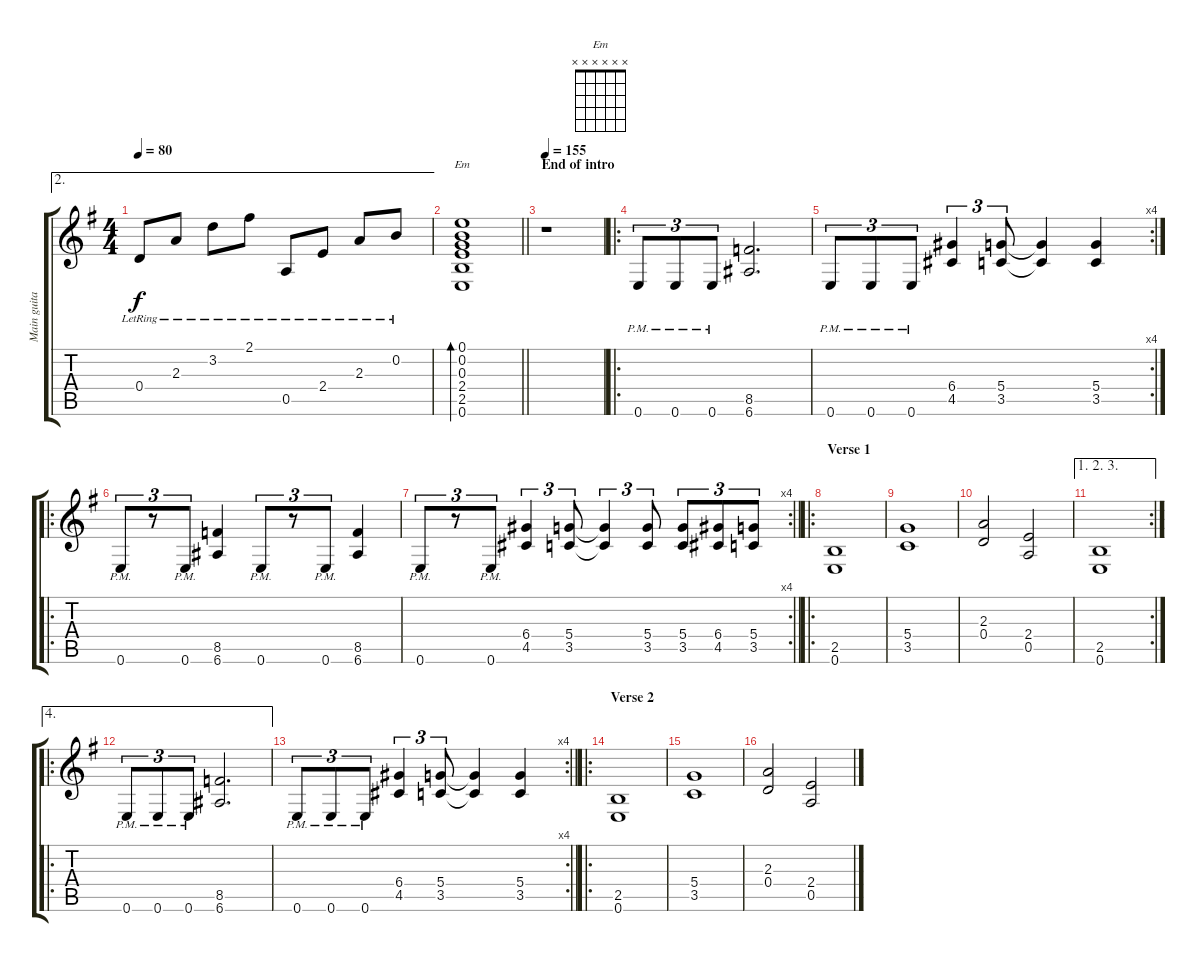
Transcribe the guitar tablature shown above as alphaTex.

\track ("Main guitar" "Main guita") {instrument acousticguitarsteel}
\staff {score tabs}
\tuning (E4 B3 G3 D3 A2 E2) {hide}
\chord ("Em" x x x x x x)
\ae 2
\ts (4 4)
\tempo 80
\clef g2
\ks eminor
0.4{lr}.8{dy f} 2.3{lr}.8 3.2{lr}.8 2.1{lr}.8 0.5{lr}.8 2.4{lr}.8 2.3{lr}.8 0.2{lr}.8 |
\barLineRight lightlight
(0.1 0.2 0.3 2.4 2.5 0.6).1{bd 240 ch "Em"} |
\section ("" "End of intro")
\tempo 155
r.1{instrument distortionguitar} |
\ro
0.6{pm}.8{tu (3 2)} 0.6{pm}.8{tu (3 2)} 0.6{pm}.8{tu (3 2)} (8.5 6.6).2{d} |
\rc 4
0.6{pm}.8{tu (3 2)} 0.6{pm}.8{tu (3 2)} 0.6{pm}.8{tu (3 2)} (6.4 4.5).4{tu (3 2)} (5.4 3.5).8{tu (3 2)} (5.4{t} 3.5{t}).4 (5.4 3.5).4 |
\ro
0.6{pm}.8{tu (3 2)} r.8{tu (3 2)} 0.6{pm}.8{tu (3 2)} (8.5 6.6).4 0.6{pm}.8{tu (3 2)} r.8{tu (3 2)} 0.6{pm}.8{tu (3 2)} (8.5 6.6).4 |
\rc 4
\barLineRight lightlight
0.6{pm}.8{tu (3 2)} r.8{tu (3 2)} 0.6{pm}.8{tu (3 2)} (6.4 4.5).4{tu (3 2)} (5.4 3.5).8{tu (3 2)} (5.4{t} 3.5{t}).4{tu (3 2)} (5.4 3.5).8{tu (3 2)} (5.4 3.5).8{tu (3 2)} (6.4 4.5).8{tu (3 2)} (5.4 3.5).8{tu (3 2)} |
\ro
\section ("" "Verse 1")
(2.5 0.6).1 |
(5.4 3.5).1 |
(2.3 0.4).2 (2.4 0.5).2 |
\ae (1 2 3)
\rc 2
(2.5 0.6).1 |
\ae 4
\ro
0.6{pm}.8{tu (3 2)} 0.6{pm}.8{tu (3 2)} 0.6{pm}.8{tu (3 2)} (8.5 6.6).2{d} |
\rc 4
\barLineRight lightlight
0.6{pm}.8{tu (3 2)} 0.6{pm}.8{tu (3 2)} 0.6{pm}.8{tu (3 2)} (6.4 4.5).4{tu (3 2)} (5.4 3.5).8{tu (3 2)} (5.4{t} 3.5{t}).4 (5.4 3.5).4 |
\ro
\section ("" "Verse 2")
(2.5 0.6).1 |
(5.4 3.5).1 |
(2.3 0.4).2 (2.4 0.5).2
